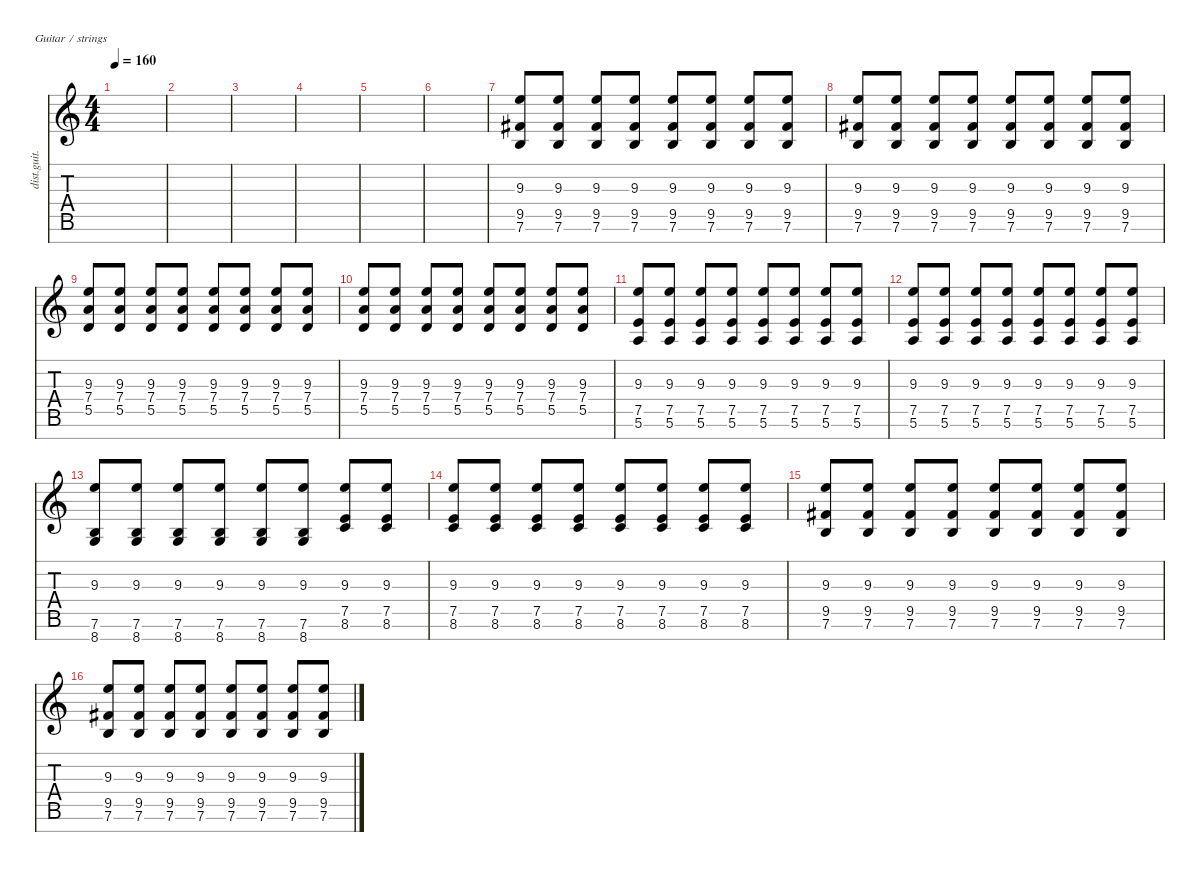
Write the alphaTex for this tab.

\defaultSystemsLayout 4
\hideDynamics
\bracketExtendMode nobrackets
\track ("Distortion Guitar - Rhytm" "dist.guit.") {instrument distortionguitar}
\staff {score tabs}
\tuning (E4 B3 G3 D3 A2 E2 B1)
\ts (4 4)
\tempo 160
\clef g2
\ks c
|
|
|
|
|
|
(7.6 9.5{acc #} 9.3).8{beam Up} (7.6 9.5{acc #} 9.3).8{beam Up} (7.6 9.5{acc #} 9.3).8{beam Up} (7.6 9.5{acc #} 9.3).8{beam Up} (7.6 9.5{acc #} 9.3).8{beam Up} (7.6 9.5{acc #} 9.3).8{beam Up} (7.6 9.5{acc #} 9.3).8{beam Up} (7.6 9.5{acc #} 9.3).8{beam Up} |
(7.6 9.5{acc #} 9.3).8{beam Up} (7.6 9.5{acc #} 9.3).8{beam Up} (7.6 9.5{acc #} 9.3).8{beam Up} (7.6 9.5{acc #} 9.3).8{beam Up} (7.6 9.5{acc #} 9.3).8{beam Up} (7.6 9.5{acc #} 9.3).8{beam Up} (7.6 9.5{acc #} 9.3).8{beam Up} (7.6 9.5{acc #} 9.3).8{beam Up} |
(9.3 7.4 5.5).8{beam Up} (9.3 7.4 5.5).8{beam Up} (9.3 7.4 5.5).8{beam Up} (9.3 7.4 5.5).8{beam Up} (9.3 7.4 5.5).8{beam Up} (9.3 7.4 5.5).8{beam Up} (9.3 7.4 5.5).8{beam Up} (9.3 7.4 5.5).8{beam Up} |
(9.3 7.4 5.5).8{beam Up} (9.3 7.4 5.5).8{beam Up} (9.3 7.4 5.5).8{beam Up} (9.3 7.4 5.5).8{beam Up} (9.3 7.4 5.5).8{beam Up} (9.3 7.4 5.5).8{beam Up} (9.3 7.4 5.5).8{beam Up} (9.3 7.4 5.5).8{beam Up} |
(5.6 7.5 9.3).8{beam Up} (5.6 7.5 9.3).8{beam Up} (5.6 7.5 9.3).8{beam Up} (5.6 7.5 9.3).8{beam Up} (5.6 7.5 9.3).8{beam Up} (5.6 7.5 9.3).8{beam Up} (5.6 7.5 9.3).8{beam Up} (5.6 7.5 9.3).8{beam Up} |
(5.6 7.5 9.3).8{beam Up} (5.6 7.5 9.3).8{beam Up} (5.6 7.5 9.3).8{beam Up} (5.6 7.5 9.3).8{beam Up} (5.6 7.5 9.3).8{beam Up} (5.6 7.5 9.3).8{beam Up} (5.6 7.5 9.3).8{beam Up} (5.6 7.5 9.3).8{beam Up} |
(8.7 7.6 9.3).8{beam Up} (8.7 7.6 9.3).8{beam Up} (8.7 7.6 9.3).8{beam Up} (8.7 7.6 9.3).8{beam Up} (8.7 7.6 9.3).8{beam Up} (8.7 7.6 9.3).8{beam Up} (8.6 7.5 9.3).8{beam Up} (8.6 7.5 9.3).8{beam Up} |
(8.6 7.5 9.3).8{beam Up} (8.6 7.5 9.3).8{beam Up} (8.6 7.5 9.3).8{beam Up} (8.6 7.5 9.3).8{beam Up} (8.6 7.5 9.3).8{beam Up} (8.6 7.5 9.3).8{beam Up} (8.6 7.5 9.3).8{beam Up} (8.6 7.5 9.3).8{beam Up} |
(7.6 9.5{acc #} 9.3).8{beam Up} (7.6 9.5{acc #} 9.3).8{beam Up} (7.6 9.5{acc #} 9.3).8{beam Up} (7.6 9.5{acc #} 9.3).8{beam Up} (7.6 9.5{acc #} 9.3).8{beam Up} (7.6 9.5{acc #} 9.3).8{beam Up} (7.6 9.5{acc #} 9.3).8{beam Up} (7.6 9.5{acc #} 9.3).8{beam Up} |
(7.6 9.5{acc #} 9.3).8{beam Up} (7.6 9.5{acc #} 9.3).8{beam Up} (7.6 9.5{acc #} 9.3).8{beam Up} (7.6 9.5{acc #} 9.3).8{beam Up} (7.6 9.5{acc #} 9.3).8{beam Up} (7.6 9.5{acc #} 9.3).8{beam Up} (7.6 9.5{acc #} 9.3).8{beam Up} (7.6 9.5{acc #} 9.3).8{beam Up}
